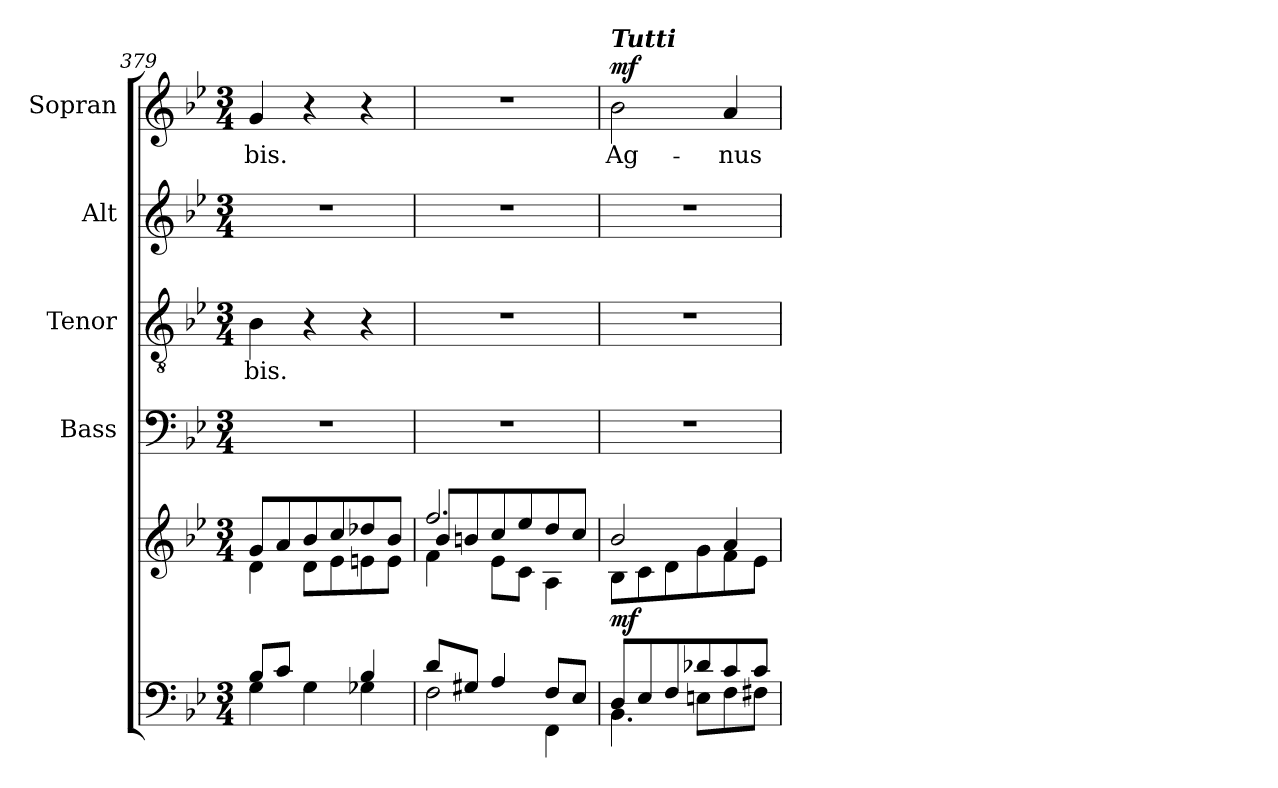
**kern	**kern	**dynam	**kern	**kern	**text	**kern	**kern	**text	**dynam
*part5	*part5	*part5	*part4	*part3	*part3	*part2	*part1	*part1	*part1
*staff6	*staff5	*staff5/6	*staff4	*staff3	*staff3	*staff2	*staff1	*staff1	*staff1
*	*	*	*I"Bass	*I"Tenor	*	*I"Alt	*I"Sopran	*	*
*	*	*	*I'B.	*I'T.	*	*I'A.	*I'S.	*	*
*clefF4	*clefG2	*	*clefF4	*clefGv2	*	*clefG2	*clefG2	*	*
*k[b-e-]	*k[b-e-]	*	*k[b-e-]	*k[b-e-]	*	*k[b-e-]	*k[b-e-]	*	*
*B-:	*B-:	*	*B-:	*B-:	*	*B-:	*B-:	*	*
*M3/4	*M3/4	*	*M3/4	*M3/4	*	*M3/4	*M3/4	*	*
=379	=379	=379	=379	=379	=379	=379	=379	=379	=379
*^	*^	*	*	*	*	*	*	*	*
!	!	!	!	!	!	!	!LO:LY:b	!	!	!LO:LY:b	!
8B-/L	4G\	8g/L	4d\	.	2.r	4B-\	-bis.	2.r	4g/	-bis.	.
8c/J	.	8a/	.	.	.	.	.	.	.	.	.
4ryy	4G\	8b-/	8d\L	.	.	4r	.	.	4r	.	.
.	.	8cc/	8e-\	.	.	.	.	.	.	.	.
4B-/	4G-X\	8dd-X/	8en\	.	.	4r	.	.	4r	.	.
.	.	8b-/J	8e\J	.	.	.	.	.	.	.	.
=380	=380	=380	=380	=380	=380	=380	=380	=380	=380	=380	=380
*	*	*	*^	*	*	*	*	*	*	*	*
8d/L	2F\	2.ff/	4f\	8b-/L	.	2.r	2.r	.	2.r	2.r	.	.
8G#X/J	.	.	.	8bn/	.	.	.	.	.	.	.	.
4A/	.	.	8e-\L	8cc/	.	.	.	.	.	.	.	.
.	.	.	8c\J	8ee-/	.	.	.	.	.	.	.	.
8F/L	4FF\	.	4A\	8dd/	.	.	.	.	.	.	.	.
8E-/J	.	.	.	8cc/J	.	.	.	.	.	.	.	.
=381	=381	=381	=381	=381	=381	=381	=381	=381	=381	=381	=381	=381
!	!	!	!	!	!	!	!	!	!	!LO:TX:a:Bi:t=Tutti	!	!
!	!	!	!	!	!LO:DY:b	!	!	!	!	!	!LO:LY:b	!LO:DY:a
*	*	*	*v	*v	*	*	*	*	*	*	*	*
8D/L	4.BB-\	2b-/	8B-\L	mf	2.r	2.r	.	2.r	2b-\	Ag-	mf
8E-/	.	.	8c\	.	.	.	.	.	.	.	.
8F/	.	.	8d\	.	.	.	.	.	.	.	.
8d-X/	8En\L	.	8g\	.	.	.	.	.	.	.	.
!	!	!	!	!	!	!	!	!	!	!LO:LY:b	!
8c/	8F\	4a/	8f\	.	.	.	.	.	4a/	-nus	.
8c/J	8F#X\J	.	8e-\J	.	.	.	.	.	.	.	.
*v	*v	*	*	*	*	*	*	*	*	*	*
*	*v	*v	*	*	*	*	*	*	*	*
=	=	=	=	=	=	=	=	=	=
*-	*-	*-	*-	*-	*-	*-	*-	*-	*-
